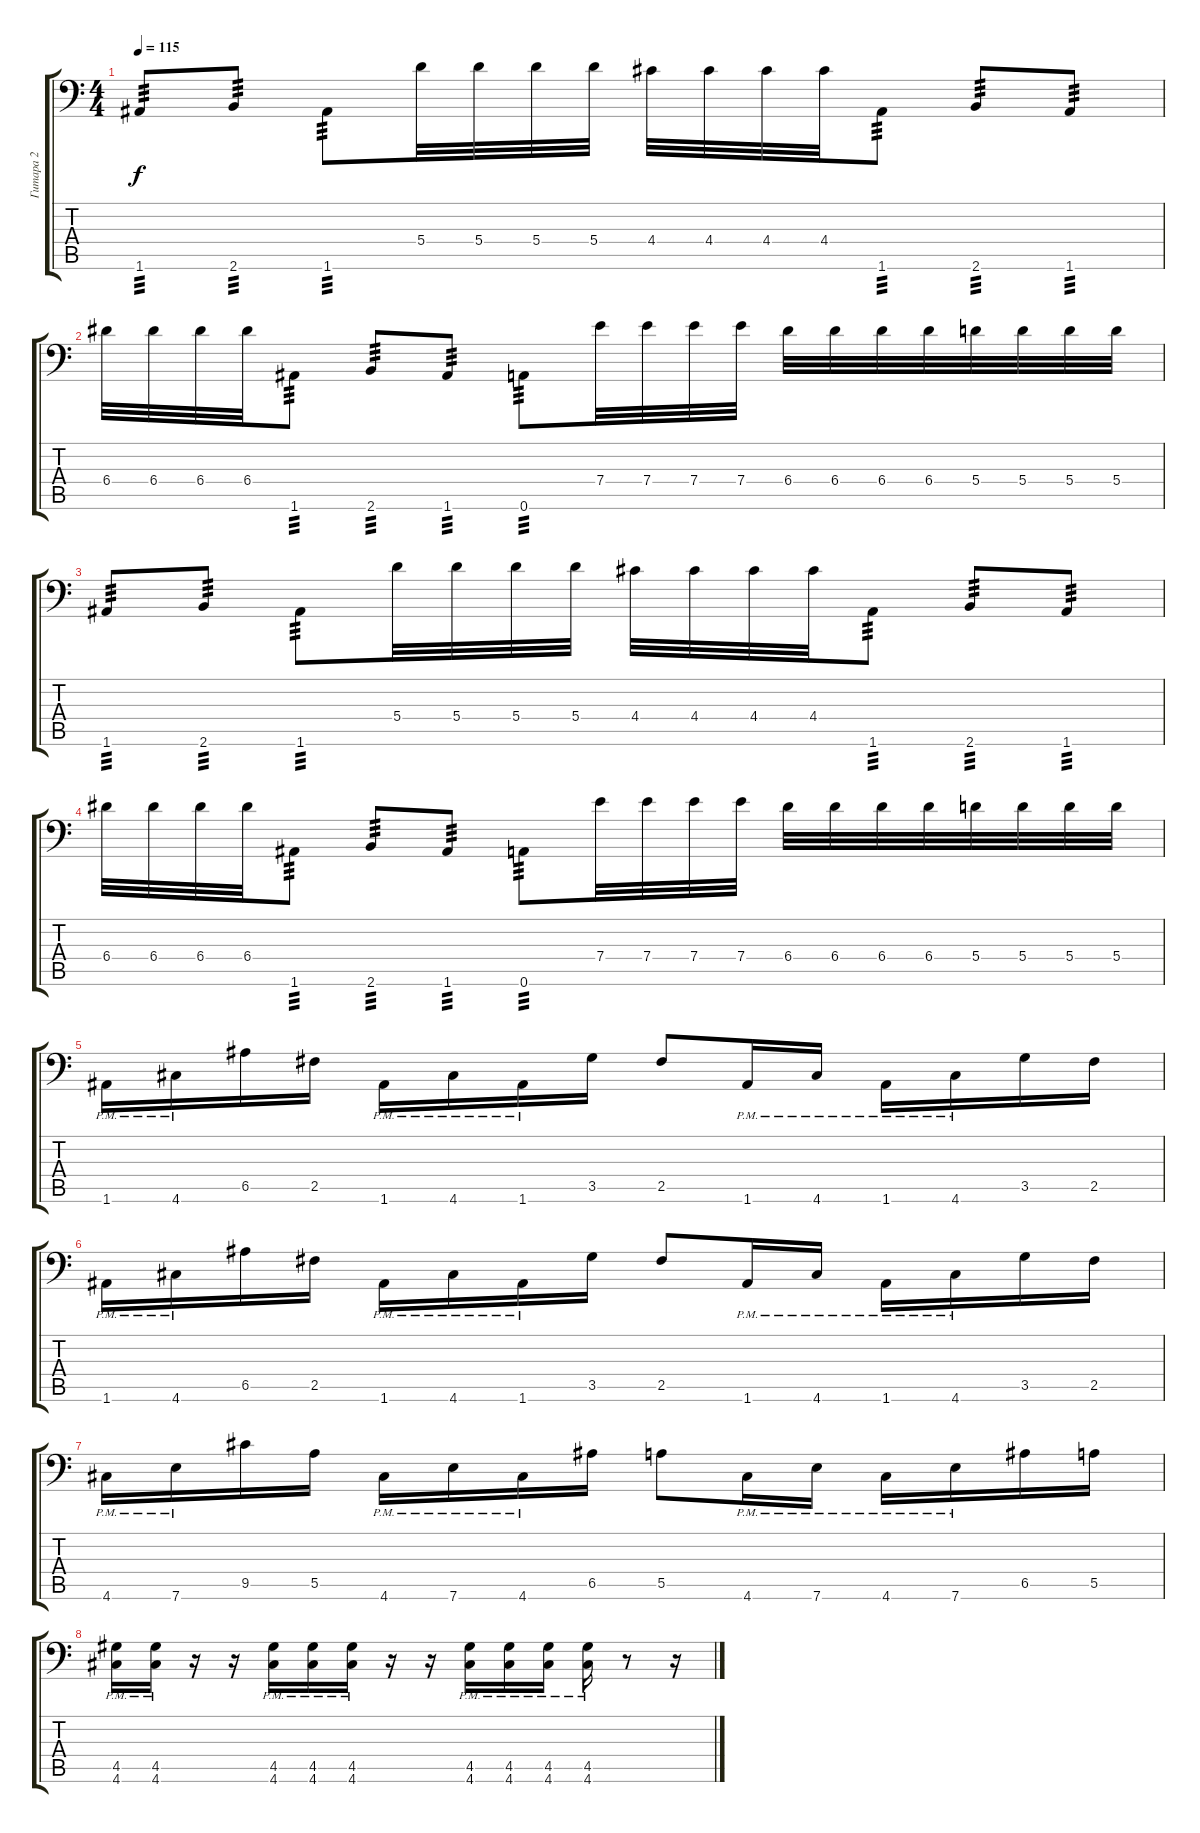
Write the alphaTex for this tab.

\track ("Гитара 2" "Гитара 2") {instrument distortionguitar}
\staff {score tabs}
\tuning (B3 Gb3 D3 A2 E2 A1) {hide}
\ts (4 4)
\tempo 115
\clef f4
\ks c
1.6.8{tp 3 dy f} 2.6.8{tp 3} 1.6.8{tp 3} 5.4.32 5.4.32 5.4.32 5.4.32 4.4.32 4.4.32 4.4.32 4.4.32 1.6.8{tp 3} 2.6.8{tp 3} 1.6.8{tp 3} |
6.4.32 6.4.32 6.4.32 6.4.32 1.6.8{tp 3} 2.6.8{tp 3} 1.6.8{tp 3} 0.6.8{tp 3} 7.4.32 7.4.32 7.4.32 7.4.32 6.4.32 6.4.32 6.4.32 6.4.32 5.4.32 5.4.32 5.4.32 5.4.32 |
1.6.8{tp 3} 2.6.8{tp 3} 1.6.8{tp 3} 5.4.32 5.4.32 5.4.32 5.4.32 4.4.32 4.4.32 4.4.32 4.4.32 1.6.8{tp 3} 2.6.8{tp 3} 1.6.8{tp 3} |
6.4.32 6.4.32 6.4.32 6.4.32 1.6.8{tp 3} 2.6.8{tp 3} 1.6.8{tp 3} 0.6.8{tp 3} 7.4.32 7.4.32 7.4.32 7.4.32 6.4.32 6.4.32 6.4.32 6.4.32 5.4.32 5.4.32 5.4.32 5.4.32 |
1.6{pm}.16 4.6{pm}.16 6.5.16 2.5.16 1.6{pm}.16 4.6{pm}.16 1.6{pm}.16 3.5.16 2.5.8 1.6{pm}.16 4.6{pm}.16 1.6{pm}.16 4.6{pm}.16 3.5.16 2.5.16 |
1.6{pm}.16 4.6{pm}.16 6.5.16 2.5.16 1.6{pm}.16 4.6{pm}.16 1.6{pm}.16 3.5.16 2.5.8 1.6{pm}.16 4.6{pm}.16 1.6{pm}.16 4.6{pm}.16 3.5.16 2.5.16 |
4.6{pm}.16 7.6{pm}.16 9.5.16 5.5.16 4.6{pm}.16 7.6{pm}.16 4.6{pm}.16 6.5.16 5.5.8 4.6{pm}.16 7.6{pm}.16 4.6{pm}.16 7.6{pm}.16 6.5.16 5.5.16 |
(4.5{pm} 4.6{pm}).16 (4.5{pm} 4.6{pm}).16 r.16 r.16 (4.5{pm} 4.6{pm}).16 (4.5{pm} 4.6{pm}).16 (4.5{pm} 4.6{pm}).16 r.16 r.16 (4.5{pm} 4.6{pm}).16 (4.5{pm} 4.6{pm}).16 (4.5{pm} 4.6{pm}).16 (4.5{pm} 4.6{pm}).16 r.8 r.16
